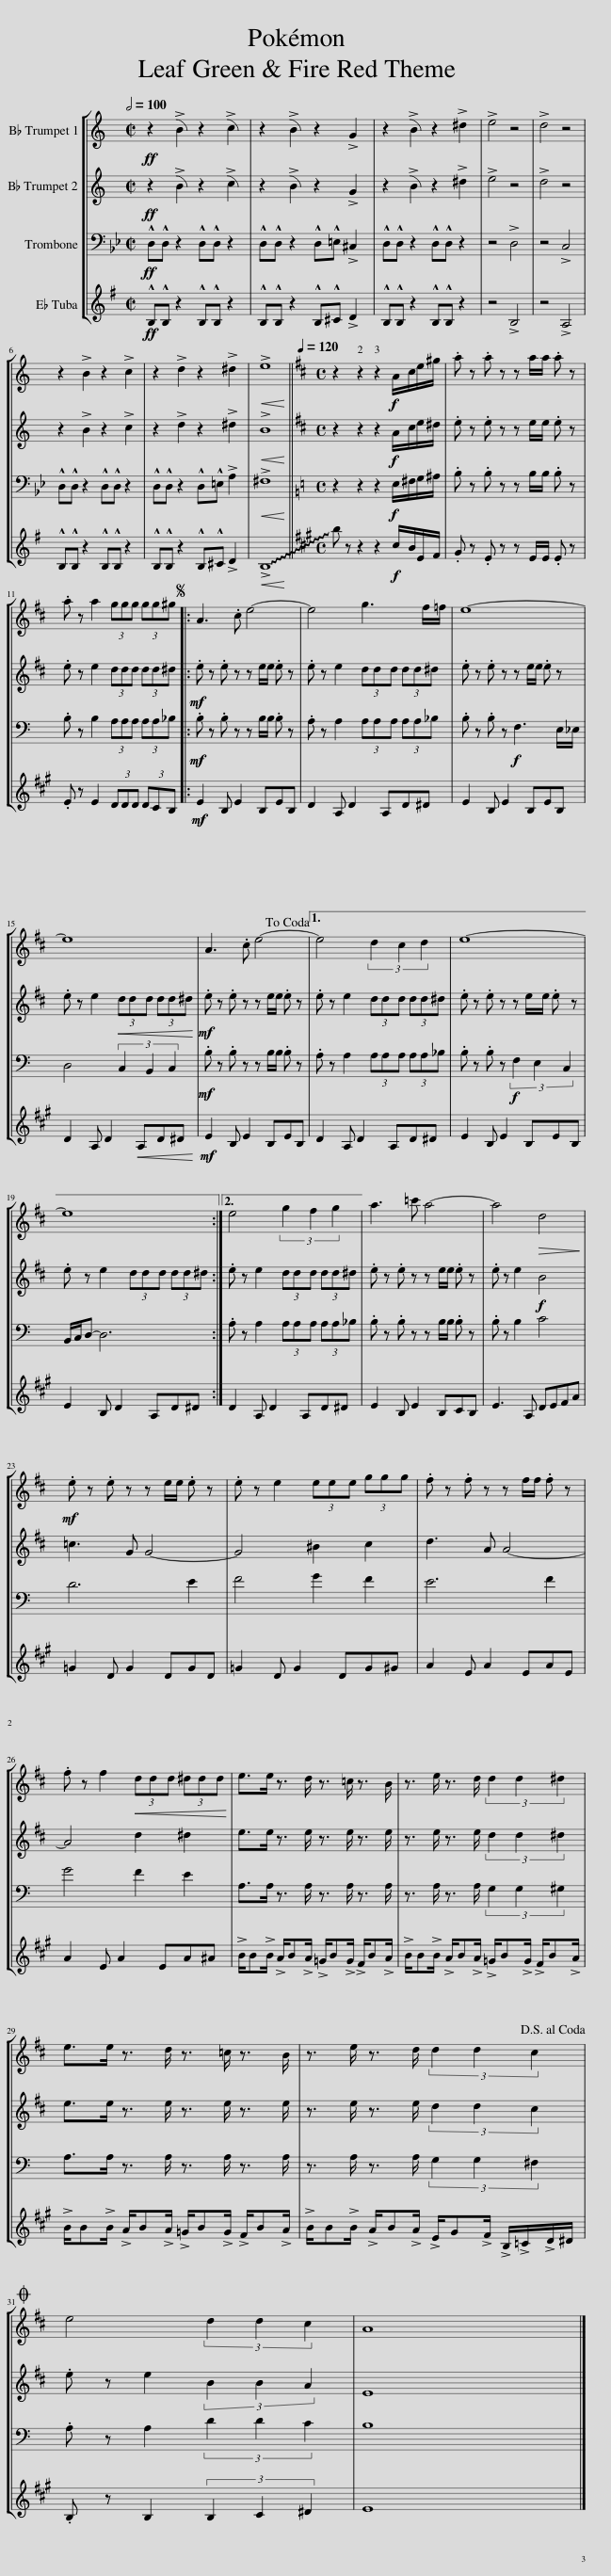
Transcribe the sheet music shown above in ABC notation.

X:1
%%score [ 1 2 3 4 ]
L:1/8
Q:1/2=100
M:2/2
I:linebreak $
K:Bb
V:1 treble transpose=-2
V:2 treble transpose=-2
V:3 bass
V:4 treble transpose=-21
V:1
[K:C]!ff! z2 !>!B2 z2 !>!c2 | z2 !>!B2 z2 !>!G2 | z2 !>!B2 z2 !>!^d2 | !>!e4 z4 | !>!d4 z4 |$ %5
 z2 !>!B2 z2 !>!c2 | z2 !>!d2 z2 !>!^d2 |!<(! !>!e8!<)! ||[K:D][M:4/4][Q:1/4=120] z2 z2 z2!f! A/c/e/^g/ | .a z .a z z a/a/ .a z |$ %10
 .a z a2 (3ggg (3gg^g |:S A3 .c e4- | e4 g3 f/=f/ | e8- |$ e8 | %15
 A3 .c e4-!dacoda! |1 e4 (3d2 c2 d2 | e8- |$ e8 :|2 e4 (3g2 f2 g2 || %20
 a3 =c' a4- | a4!>(! d4!>)! |$!mf! .e z .e z z e/e/ .e z | .e z e2 (3eee (3ggg | .f z .f z z f/f/ .f z |$ %25
 .f z f2!<(! (3ddd (3^ddd!<)! | e>e z3/2 d/ z3/2 =c/ z3/2 B/ | z3/2 e/ z3/2 d/ (3d2 d2 ^d2 |$ e>e z3/2 d/ z3/2 =c/ z3/2 B/ | z3/2 e/ z3/2 d/ (3d2 d2 c2!D.S.! |$ %30
O e4 (3d2 d2 c2 | A8 |] %32
V:2
[K:C]!ff! z2 !>!B2 z2 !>!c2 | z2 !>!B2 z2 !>!G2 | z2 !>!B2 z2 !>!^d2 | !>!e4 z4 | !>!d4 z4 |$ %5
 z2 !>!B2 z2 !>!c2 | z2 !>!d2 z2 !>!^d2 |!<(! !>!B8!<)! ||[K:D][M:4/4] z2 z2 z2!f! A/c/e/^d/ | .e z .e z z e/e/ .e z |$ %10
 .e z e2 (3ddd (3dd^d |:!mf! .e z .e z z e/e/ .e z | .e z e2 (3ddd (3dd^d | .e z .e z z e/e/ .e z |$ .e z e2!<(! (3ddd (3dd^d!<)! | %15
!mf! .e z .e z z e/e/ .e z |1 .e z e2 (3ddd (3dd^d | .e z .e z z e/e/ .e z |$ .e z e2 (3ddd (3dd^d :|2 .e z e2 (3ddd (3dd^d || %20
 .e z .e z z e/e/ .e z | .e z e2!f! B4 |$ =c3 G G4- | G4 ^B2 c2 | d3 A A4- |$ %25
 A4 d2 ^d2 | e>e z3/2 e/ z3/2 e/ z3/2 e/ | z3/2 e/ z3/2 e/ (3d2 d2 ^d2 |$ e>e z3/2 e/ z3/2 e/ z3/2 e/ | z3/2 e/ z3/2 e/ (3d2 d2 c2 |$ %30
 .e z e2 (3B2 B2 A2 | E8 |] %32
V:3
!ff! !^!D,!^!D, z2 !^!D,!^!D, z2 | !^!D,!^!D, z2 !^!D,!^!=E, !>!^C,2 | !^!D,!^!D, z2 !^!D,!^!D, z2 | z4 !>!D,4 | z4 !>!C,4 |$ %5
 !^!D,!^!D, z2 !^!D,!^!D, z2 | !^!D,!^!D, z2 !^!D,!^!=E, !>!A,2 |!<(! !>!^F,8!<)! ||[K:C][M:4/4] z2 z2 z2!f! E,/^F,/G,/^A,/ | .B, z .B, z z B,/B,/ .B, z |$ %10
 .B, z B,2 (3A,A,A, (3A,A,_B, |:!mf! .B, z .B, z z B,/B,/ .B, z | .A, z A,2 (3A,A,A, (3A,A,_B, | .B, z .B, z!f! F,3 E,/_E,/ |$ D,4 (3C,2 B,,2 C,2 | %15
!mf! .B, z .B, z z B,/B,/ .B, z |1 .A, z A,2 (3A,A,A, (3A,A,_B, | .B, z .B, z!f! (3F,2 E,2 C,2 |$ B,,/C,/D,- D,6 :|2!mf! .A, z A,2 (3A,A,A, (3A,A,_B, || %20
 .B, z .B, z z B,/B,/ .B, z | .B, z B,2 C4 |$ D6 E2 | F4 G2 F2 | E6 F2 |$ %25
 G4 F2 E2 | A,>A, z3/2 A,/ z3/2 A,/ z3/2 A,/ | z3/2 A,/ z3/2 A,/ (3G,2 G,2 ^G,2 |$ A,>A, z3/2 A,/ z3/2 A,/ z3/2 A,/ | z3/2 A,/ z3/2 A,/ (3G,2 G,2 ^F,2 |$ %30
 .A, z A,2 (3D2 D2 C2 | B,8 |] %32
V:4
[K:G]!ff! !^!B,!^!B, z2 !^!B,!^!B, z2 | !^!B,!^!B, z2 !^!B,!^!^C !>!D2 | !^!B,!^!B, z2 !^!B,!^!B, z2 | z4 !>!B,4 | z4 !>!A,4 |$ %5
 !^!B,!^!B, z2 !^!B,!^!B, z2 | !^!B,!^!B, z2 !^!B,!^!^C !>!D2 |!<(! !~(!!>!B,8!<)! ||[K:A][M:4/4] !~)!b z z2 z2!f! c/B/E/F/ | .G z .E z z E/E/ .E z |$ %10
 .E z E2 (3DDD (3DCB, |:!mf! E2 B, E2 B,EB, | D2 A, D2 A,D^D | E2 B, E2 B,EB, |$ D2 A, D2!<(! A,D^D!<)! | %15
!mf! E2 B, E2 B,EB, |1 D2 A, D2 A,D^D | E2 B, E2 B,EB, |$ E2 B, D2 A,D^D :|2 D2 A, D2 A,D^D || %20
 E2 B, E2 B,CB, | E3 A, DEFA |$ =G2 D G2 DGD | =G2 D G2 DG^G | A2 E A2 EAE |$ %25
 A2 E A2 EA^A | !>!B/B!>!B/ !>!A/B!>!A/ !>!=G/B!>!G/ !>!F/B!>!A/ | !>!B/B!>!B/ !>!A/B!>!A/ !>!=G/B!>!G/ !>!F/B!>!A/ |$ !>!B/B!>!B/ !>!A/B!>!A/ !>!=G/B!>!G/ !>!F/B!>!A/ | !>!B/B!>!B/ !>!A/B!>!A/ !>!E/G!>!F/ !>!B,/!>!=C/!>!D/^D/ |$ %30
 .B, z B,2 (3B,2 C2 ^D2 | E8 |] %32
